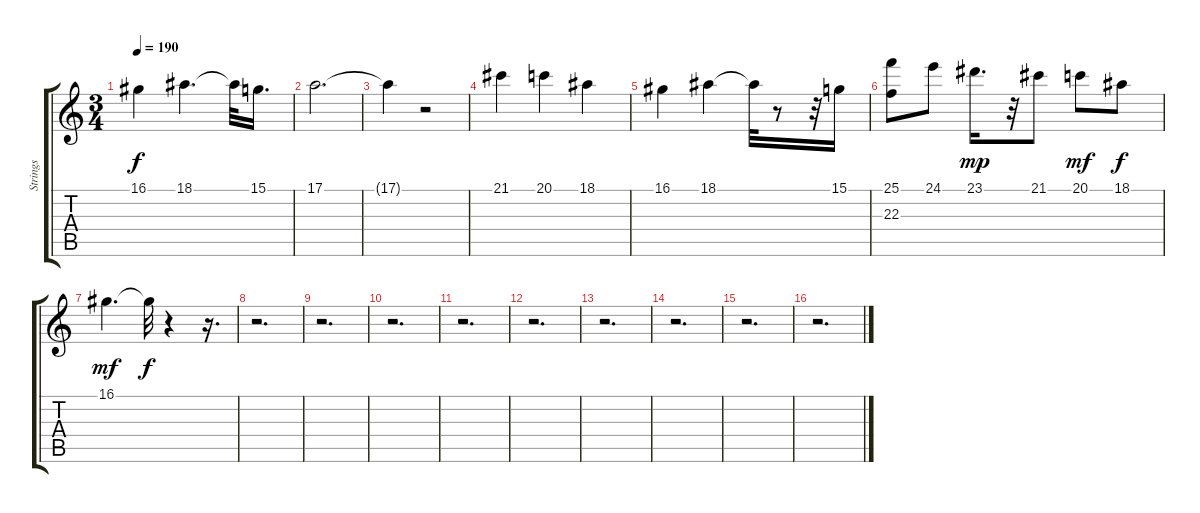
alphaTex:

\track ("Strings" "Strings") {instrument stringensemble1}
\staff {score tabs}
\tuning (E4 B3 G3 D3 A2 E2) {hide}
\ts (3 4)
\tempo 190
\clef g2
\ks c
16.1.4{dy f} 18.1.4{d} 18.1{t}.32 15.1.16{d} |
17.1.2{d} |
17.1{t}.4 r.2 |
21.1.4 20.1.4 18.1.4 |
16.1.4 18.1.4 18.1{t}.32 r.8 r.32 15.1.16 |
(25.1 22.3).8 24.1.8 23.1.16{d dy mp} r.32 21.1.8 20.1.8{dy mf} 18.1.8{dy f} |
16.1.4{d dy mf} 16.1{t}.32{dy f} r.4 r.16{d} |
r.2{d} |
r.2{d} |
r.2{d} |
r.2{d} |
r.2{d} |
r.2{d} |
r.2{d} |
r.2{d} |
r.2{d}
